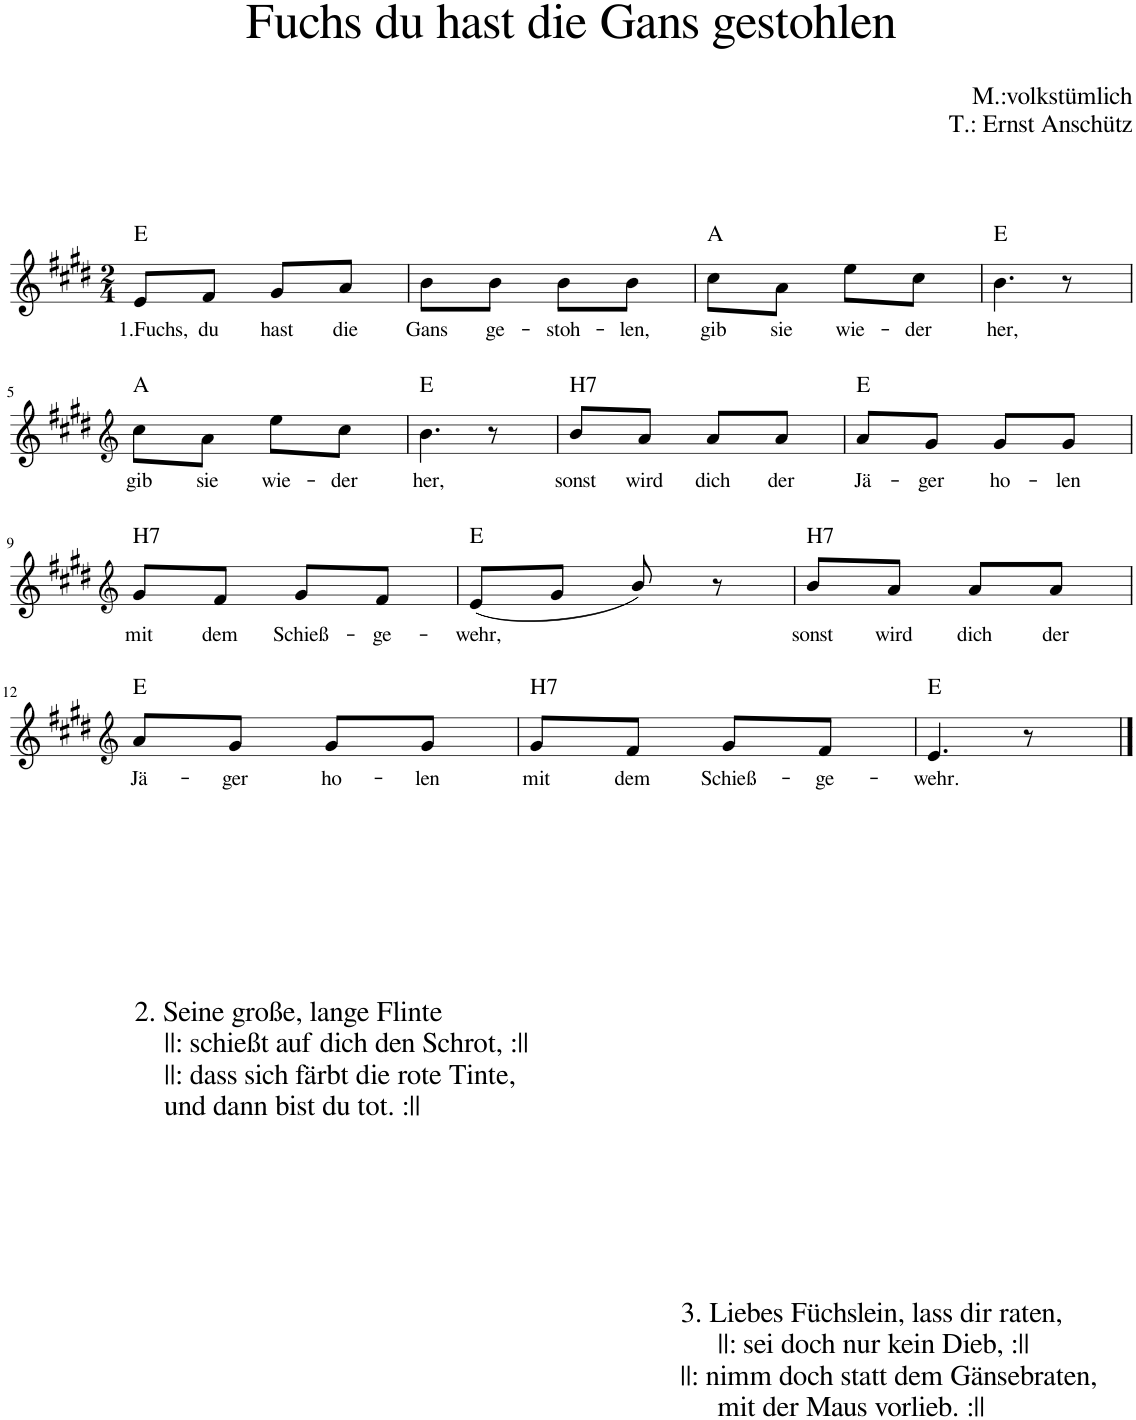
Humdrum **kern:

**kern	**text	**harte
*part1	*part1	*part1
*staff1	*staff1	*
*I"unbenannt1	*	*
*clefG2	*	*
*k[f#c#g#d#]	*	*
*M2/4	*	*
=1	=1	=1
!	!LO:LY:b	!
8e/L	1.Fuchs,	E:maj
!	!LO:LY:b	!
8f#/J	du	.
!	!LO:LY:b	!
8g#/L	hast	.
!	!LO:LY:b	!
8a/J	die	.
=2	=2	=2
!	!LO:LY:b	!
8b\L	Gans	.
!	!LO:LY:b	!
8b\J	ge-	.
!	!LO:LY:b	!
8b\L	stoh-	.
!	!LO:LY:b	!
8b\J	len,	.
=3	=3	=3
!	!LO:LY:b	!
8cc#\L	gib	A:maj
!	!LO:LY:b	!
8a\J	sie	.
!	!LO:LY:b	!
8ee\L	wie-	.
!	!LO:LY:b	!
8cc#\J	der	.
=4	=4	=4
!	!LO:LY:b	!
4.b\	her,	E:maj
8r	.	.
!!LO:LB:g=z
=5	=5	=5
*clefG2	*	*
!	!LO:LY:b	!
8cc#\L	gib	A:maj
!	!LO:LY:b	!
8a\J	sie	.
!	!LO:LY:b	!
8ee\L	wie-	.
!	!LO:LY:b	!
8cc#\J	der	.
=6	=6	=6
!	!LO:LY:b	!
4.b\	her,	E:maj
8r	.	.
=7	=7	=7
!	!LO:LY:b	!LO:H:kt=H7
8b/L	sonst	N
!	!LO:LY:b	!
8a/J	wird	.
!	!LO:LY:b	!
8a/L	dich	.
!	!LO:LY:b	!
8a/J	der	.
=8	=8	=8
!	!LO:LY:b	!
8a/L	Jä-	E:maj
!	!LO:LY:b	!
8g#/J	ger	.
!	!LO:LY:b	!
8g#/L	ho-	.
!	!LO:LY:b	!
8g#/J	len	.
!!LO:LB:g=z
=9	=9	=9
*clefG2	*	*
!	!LO:LY:b	!LO:H:kt=H7
8g#/L	mit	N
!	!LO:LY:b	!
8f#/J	dem	.
!	!LO:LY:b	!
8g#/L	Schieß-	.
!	!LO:LY:b	!
8f#/J	ge-	.
=10	=10	=10
!	!LO:LY:b	!
(8e/L	wehr,	E:maj
8g#/J	.	.
8b/)	.	.
8r	.	.
=11	=11	=11
!	!LO:LY:b	!LO:H:kt=H7
8b/L	sonst	N
!	!LO:LY:b	!
8a/J	wird	.
!	!LO:LY:b	!
8a/L	dich	.
!	!LO:LY:b	!
8a/J	der	.
!!LO:LB:g=z
=12	=12	=12
*clefG2	*	*
!	!LO:LY:b	!
8a/L	Jä-	E:maj
!	!LO:LY:b	!
8g#/J	ger	.
!	!LO:LY:b	!
8g#/L	ho-	.
!	!LO:LY:b	!
8g#/J	len	.
=13	=13	=13
!	!LO:LY:b	!LO:H:kt=H7
8g#/L	mit	N
!LO:TX:b:t=2. Seine große, lange Flinte	!	!
!LO:TX:b:t=||&colon; schießt auf dich den Schrot, &colon;||	!	!
!LO:TX:b:t=||&colon; dass sich färbt die rote Tinte,	!	!
!LO:TX:b:t=und dann bist du tot. &colon;||	!	!
!LO:TX:b:t=3. Liebes Füchslein, lass dir raten,	!	!
!LO:TX:b:t=||&colon; sei doch nur kein Dieb, &colon;||	!	!
!LO:TX:b:t=||&colon; nimm doch statt dem Gänsebraten,	!	!
!LO:TX:b:t=mit der Maus vorlieb. &colon;||	!	!
!	!LO:LY:b	!
8f#/J	dem	.
!	!LO:LY:b	!
8g#/L	Schieß-	.
!	!LO:LY:b	!
8f#/J	ge-	.
=14	=14	=14
!	!LO:LY:b	!
4.e/	wehr.	E:maj
8r	.	.
==	==	==
*-	*-	*-
